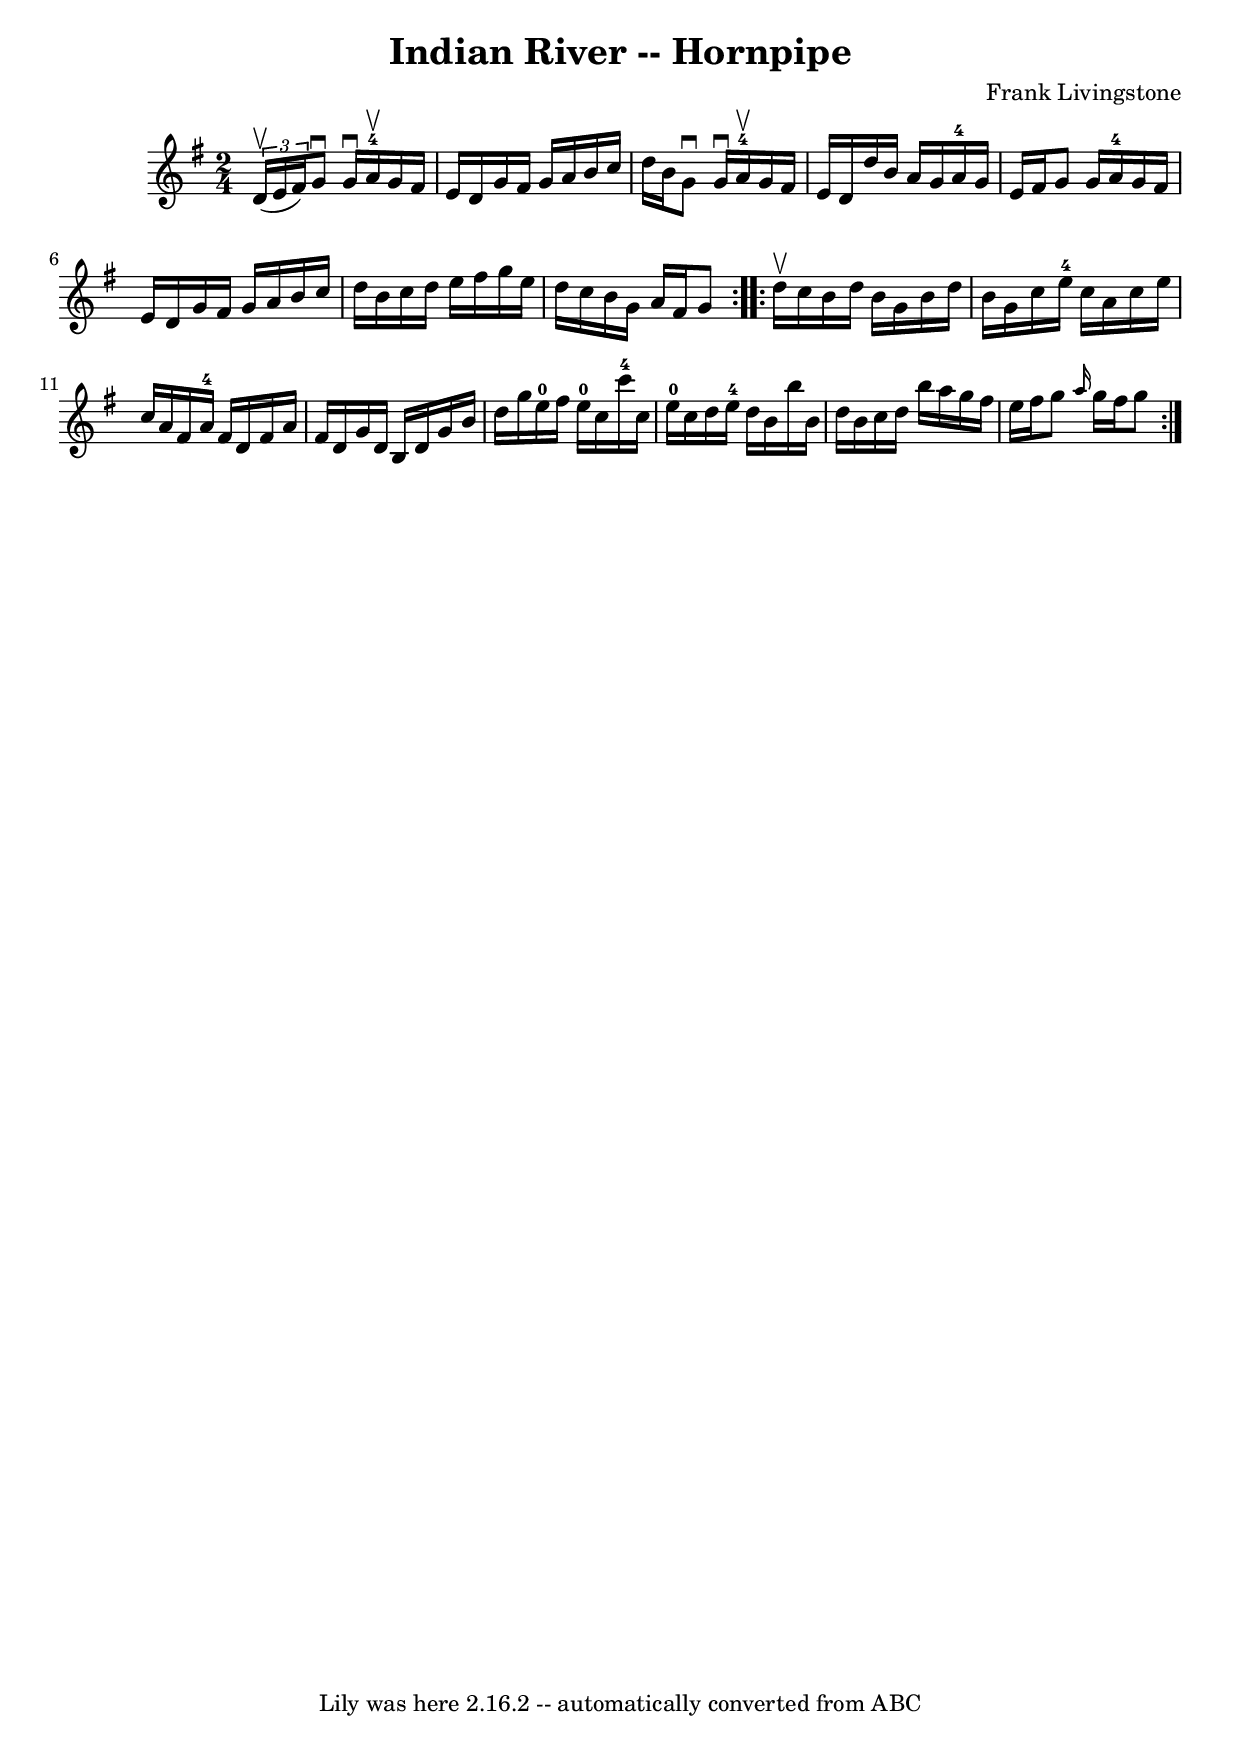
\version "2.16.2"
\include "Mammoth.ily"
\header {
  %% book = "Cole's 1000 Fiddle Tunes"
  composer = "Frank Livingstone"
  crossRefNumber = "1"
  footnotes = ""
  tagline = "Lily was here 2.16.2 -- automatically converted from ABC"
  title = "Indian River -- Hornpipe"

}
voicedefault =  {



  \repeat volta 2 {

    \time 2/4 
    \key g \major
    \times 2/3 { d'16 (^\upbow e'16 fis'16) 
	       }  |
    g'8^\downbow g'16^\downbow a'16-4^\upbow g'16 fis'16   
    e'16 d'16  |
    g'16 fis'16 g'16 a'16 b'16 c''16    
    d''16 b'16  |
    g'8^\downbow g'16^\downbow a'16-4^\upbow   
    g'16 fis'16 e'16 d'16  |
    d''16 b'16 a'16 g'16      
    a'16-4 g'16 e'16 fis'16  |
    g'8 g'16 a'16-4   
    g'16 fis'16 e'16 d'16  |
    g'16 fis'16 g'16 a'16    
    b'16 c''16 d''16 b'16  |
    c''16 d''16 e''16 fis''16   
    g''16 e''16 d''16 c''16  |
    b'16 g'16 a'16 fis'16    
    g'8  
  }     
  \repeat volta 2 {
    d''16^\upbow c''16  |
    b'16 d''16  
    b'16 g'16 b'16 d''16 b'16 g'16  |
    c''16 e''16-4 
    c''16 a'16 c''16 e''16 c''16 a'16  |
    fis'16 a'16-4 fis'16 d'16 fis'16 a'16 fis'16 d'16  |
    g'16    
    d'16 b16 d'16 g'16 b'16 d''16 g''16  |
    e''16-0 fis''16 e''16-0 c''16 c'''16-4 c''16 e''16-0   
    c''16  |
    d''16 e''16-4 d''16 b'16 b''16 b'16 d''16 
    b'16  |
    c''16 d''16 b''16 a''16 g''16 fis''16    
    e''16 fis''16  |
    g''8  \grace { a''16  
		 } g''16 fis''16    
    g''8  
  }   

}

\score{
  <<

    \context Staff="default"
    {
      \voicedefault 
      
    }

  >>
  \layout {
    
  }
  \midi {
  }

}
